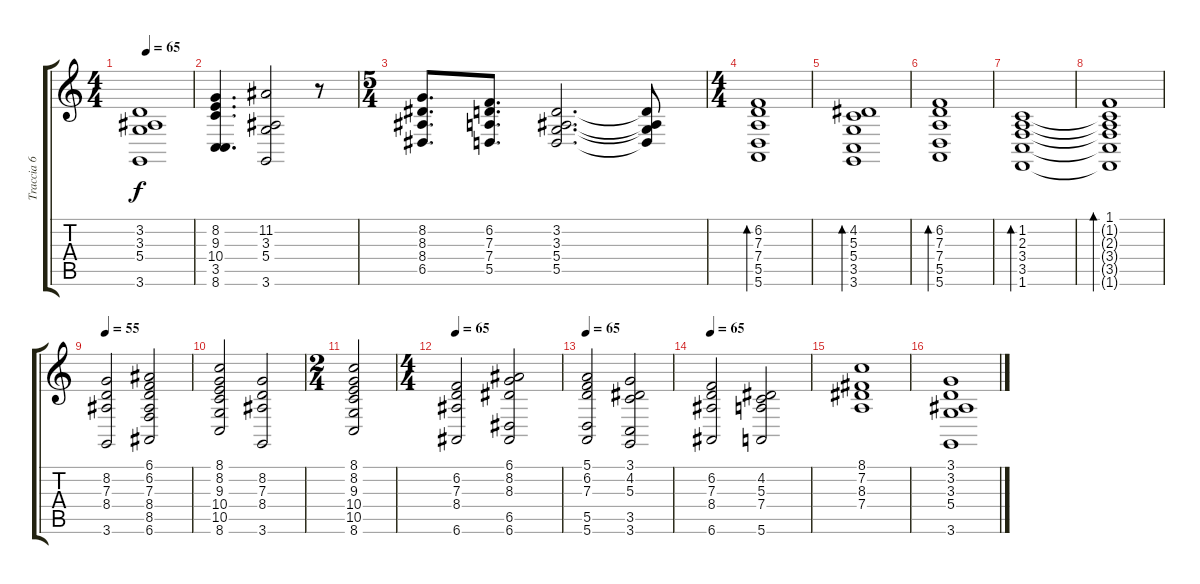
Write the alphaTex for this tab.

\track ("Traccia 6" "Traccia 6") {instrument pad2warm}
\staff {score tabs}
\tuning (E4 B3 G3 D3 A2 E2) {hide}
\ts (4 4)
\tempo 65
\clef g2
\ks c
(3.2{t} 3.3{t} 5.4{t} 3.6{t}).1{dy f} |
(8.2 9.3 10.4 3.5 8.6).4{d} (11.2 3.3 5.4 3.6).2 r.8 |
\ts (5 4)
(8.2 8.3 8.4 6.5).8{d} (6.2 7.3 7.4 5.5).8{d} (3.2 3.3 5.4 5.5).2{d} (3.2{t} 3.3{t} 5.4{t} 5.5{t}).8 |
\ts (4 4)
(6.2 7.3 7.4 5.5 5.6).1{bd 120} |
(4.2 5.3 5.4 3.5 3.6).1{bd 120} |
(6.2 7.3 7.4 5.5 5.6).1{bd 120} |
(1.2 2.3 3.4 3.5 1.6).1{bd 240} |
(1.1 1.2{t} 2.3{t} 3.4{t} 3.5{t} 1.6{t}).1{bd 240} |
\tempo 55
(8.2 7.3 8.4 3.6).2 (6.1 6.2 7.3 8.4 8.5 6.6).2 |
(8.1 8.2 9.3 10.4 10.5 8.6).2 (8.2 7.3 8.4 3.6).2 |
\ts (2 4)
(8.1 8.2 9.3 10.4 10.5 8.6).2 |
\ts (4 4)
\tempo 65
(6.2 7.3 8.4 6.6).2 (6.1 8.2 8.3 6.5 6.6).2 |
\tempo 65
(5.1 6.2 7.3 5.5 5.6).2 (3.1 4.2 5.3 3.5 3.6).2 |
\tempo 65
(6.2 7.3 8.4 6.6).2 (4.2 5.3 7.4 5.6).2 |
(8.1 7.2 8.3 7.4).1 |
(3.1 3.2 3.3 5.4 3.6).1
